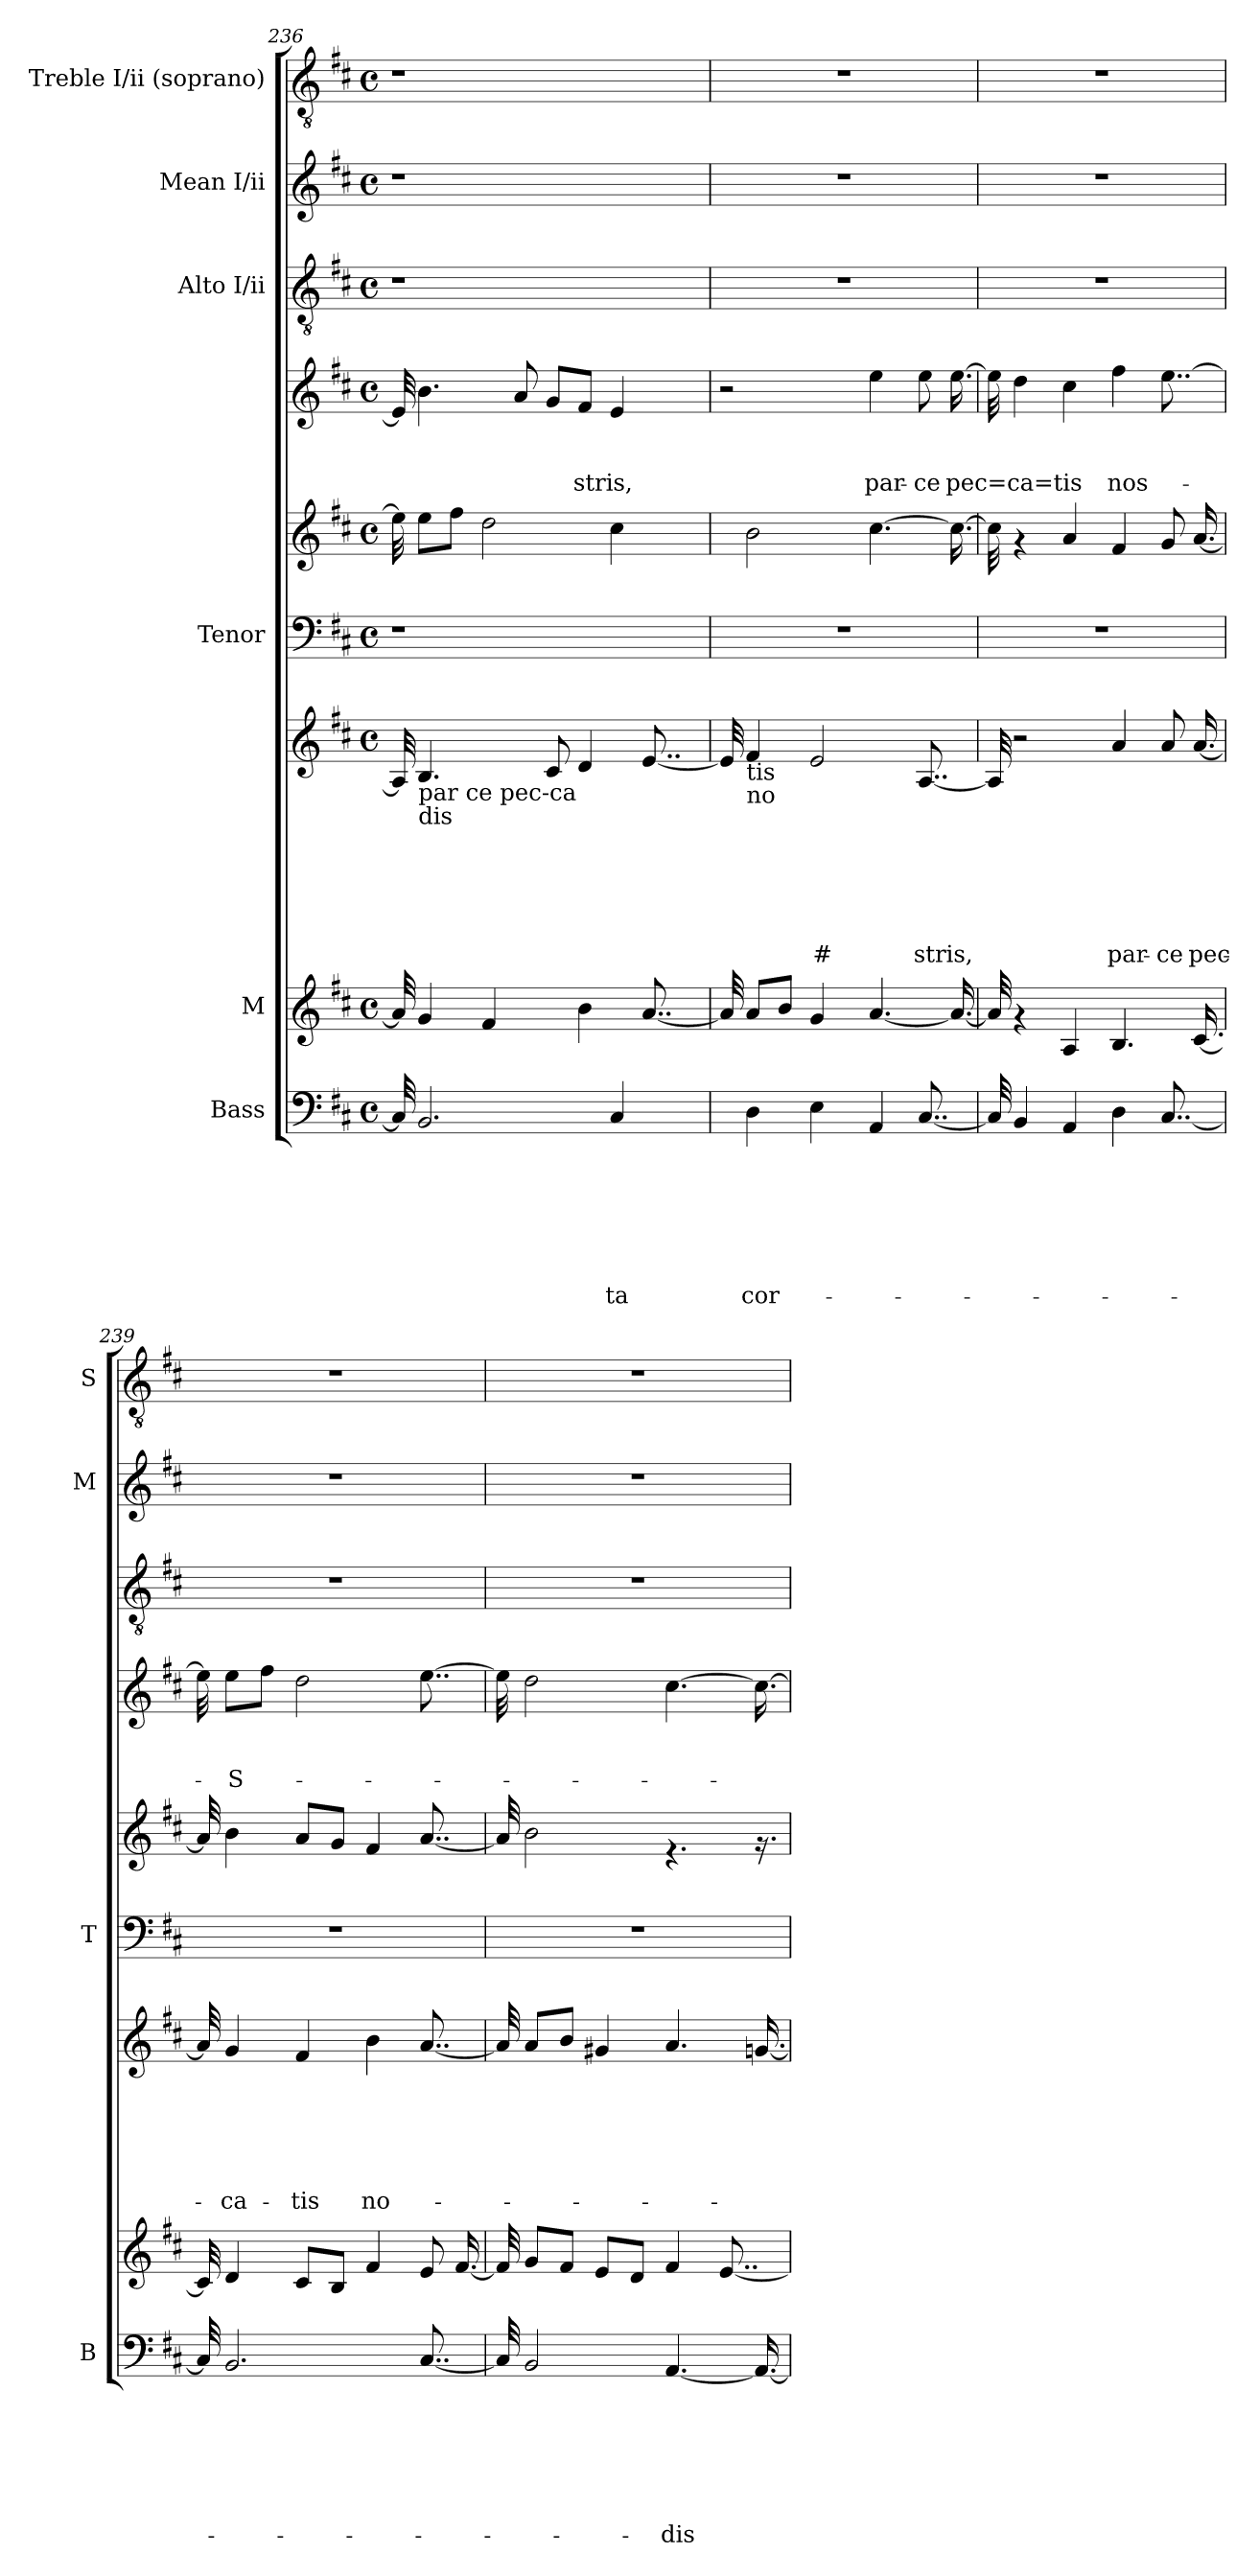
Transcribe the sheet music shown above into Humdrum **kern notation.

**kern	**text	**text	**text	**text	**text	**text	**text	**kern	**kern	**text	**text	**text	**text	**text	**text	**kern	**kern	**kern	**text	**text	**text	**kern	**kern	**kern
*part8	*part8	*part8	*part8	*part8	*part8	*part8	*part8	*part7	*part7	*part7	*part7	*part7	*part7	*part7	*part7	*part6	*part5	*part4	*part4	*part4	*part4	*part3	*part2	*part1
*staff9	*staff9	*staff9	*staff9	*staff9	*staff9	*staff9	*staff9	*staff8	*staff7	*staff7	*staff7	*staff7	*staff7	*staff7	*staff7	*staff6	*staff5	*staff4	*staff4	*staff4	*staff4	*staff3	*staff2	*staff1
*I"Bass	*	*	*	*	*	*	*	*I"M	*	*	*	*	*	*	*	*I"Tenor	*	*	*	*	*	*I"Alto I/ii	*I"Mean I/ii	*I"Treble I/ii (soprano)
*I'B	*	*	*	*	*	*	*	*	*	*	*	*	*	*	*	*I'T	*	*	*	*	*	*	*I'M	*I'S
*clefF4	*	*	*	*	*	*	*	*clefG2	*clefG2	*	*	*	*	*	*	*clefF4	*clefG2	*clefG2	*	*	*	*clefGv2	*clefG2	*clefGv2
*k[f#c#]	*	*	*	*	*	*	*	*k[f#c#]	*k[f#c#]	*	*	*	*	*	*	*k[f#c#]	*k[f#c#]	*k[f#c#]	*	*	*	*k[f#c#]	*k[f#c#]	*k[f#c#]
*D:	*	*	*	*	*	*	*	*D:	*D:	*	*	*	*	*	*	*D:	*D:	*D:	*	*	*	*D:	*D:	*D:
*M4/4	*	*	*	*	*	*	*	*M4/4	*M4/4	*	*	*	*	*	*	*M4/4	*M4/4	*M4/4	*	*	*	*M4/4	*M4/4	*M4/4
*met(c)	*	*	*	*	*	*	*	*met(c)	*met(c)	*	*	*	*	*	*	*met(c)	*met(c)	*met(c)	*	*	*	*met(c)	*met(c)	*met(c)
=236	=236	=236	=236	=236	=236	=236	=236	=236	=236	=236	=236	=236	=236	=236	=236	=236	=236	=236	=236	=236	=236	=236	=236	=236
32C#/]	.	.	.	.	.	.	.	32a/]	32A/]	.	.	.	.	.	.	1r	32ee\]	32e/]	.	.	.	1r	1r	1r
!	!	!	!	!	!	!	!	!	!LO:TX:b:t=par ce pec-ca	!	!	!	!	!	!	!	!	!	!	!	!	!	!	!
!	!	!	!	!	!	!	!	!	!LO:TX:b:t=dis	!	!	!	!	!	!	!	!	!	!	!	!	!	!	!
2.BB/	.	.	.	.	.	.	.	4g/	4.B/	.	.	.	.	.	.	.	8ee\L	4.b\	.	.	.	.	.	.
.	.	.	.	.	.	.	.	.	.	.	.	.	.	.	.	.	8ff#\J	.	.	.	.	.	.	.
.	.	.	.	.	.	.	.	4f#/	.	.	.	.	.	.	.	.	2dd\	.	.	.	.	.	.	.
.	.	.	.	.	.	.	.	.	8ryy	.	.	.	.	.	.	.	.	8a/	.	.	.	.	.	.
.	.	.	.	.	.	.	.	8ryy	8c#/	.	.	.	.	.	.	.	.	8g/L	.	.	.	.	.	.
!	!	!	!	!	!	!	!	!	!	!	!	!	!	!	!	!	!	!	!	!	!LO:LY:b:rj	!	!	!
.	.	.	.	.	.	.	.	4b\	4d/	.	.	.	.	.	.	.	.	8f#/J	.	.	-stris,	.	.	.
!	!	!	!	!	!	!	!LO:LY:b	!	!	!	!	!	!	!	!	!	!	!	!	!	!	!	!	!
4C#/	.	.	.	.	.	.	-ta	.	.	.	.	.	.	.	.	.	4cc#\	4e/	.	.	.	.	.	.
.	.	.	.	.	.	.	.	[<8..a/	[<8..e/	.	.	.	.	.	.	.	.	.	.	.	.	.	.	.
.	.	.	.	.	.	.	.	.	.	.	.	.	.	.	.	8ryy	.	.	.	.	.	8ryy	8ryy	8ryy
16.ryy	.	.	.	.	.	.	.	.	.	.	.	.	.	.	.	.	16.ryy	16.ryy	.	.	.	.	.	.
=237	=237	=237	=237	=237	=237	=237	=237	=237	=237	=237	=237	=237	=237	=237	=237	=237	=237	=237	=237	=237	=237	=237	=237	=237
32ryy	.	.	.	.	.	.	.	32a/]	32e/]	.	.	.	.	.	.	1r	32ryy	2r	.	.	.	1r	1r	1r
!	!	!	!	!	!	!	!	!	!LO:TX:b:t=tis	!	!	!	!	!	!	!	!	!	!	!	!	!	!	!
!	!	!	!	!	!	!	!	!	!LO:TX:b:t=no	!	!	!	!	!	!	!	!	!	!	!	!	!	!	!
!	!	!	!	!	!	!	!LO:LY:b	!	!	!	!	!	!	!	!	!	!	!	!	!	!	!	!	!
4D\	.	.	.	.	.	.	cor-	8a/L	4f#/	.	.	.	.	.	.	.	2b\	.	.	.	.	.	.	.
.	.	.	.	.	.	.	.	8b/J	.	.	.	.	.	.	.	.	.	.	.	.	.	.	.	.
!	!	!	!	!	!	!	!	!	!	!	!	!	!	!	!LO:LY:b	!	!	!	!	!	!	!	!	!
4E\	.	.	.	.	.	.	.	4g/	2e/	.	.	.	.	.	-#	.	.	.	.	.	.	.	.	.
.	.	.	.	.	.	.	.	.	.	.	.	.	.	.	.	.	.	32ryy	.	.	.	.	.	.
!	!	!	!	!	!	!	!	!	!	!	!	!	!	!	!	!	!	!	!	!	!LO:LY:b:rj	!	!	!
4AA/	.	.	.	.	.	.	.	[<4.a/	.	.	.	.	.	.	.	.	[>4.cc#\	4ee\	.	.	par-	.	.	.
!	!	!	!	!	!	!	!	!	!	!	!	!	!	!	!LO:LY:b	!	!	!	!	!	!LO:LY:b:rj	!	!	!
[<8..C#/	.	.	.	.	.	.	.	.	[<8..A/	.	.	.	.	.	stris,	.	.	8ee\	.	.	-ce	.	.	.
!	!	!	!	!	!	!	!	!	!	!	!	!	!	!	!	!	!	!	!	!	!LO:LY:b:rj	!	!	!
.	.	.	.	.	.	.	.	16.a/_	.	.	.	.	.	.	.	.	16.cc#\_	[>16.ee\	.	.	pec=ca=tis	.	.	.
=238	=238	=238	=238	=238	=238	=238	=238	=238	=238	=238	=238	=238	=238	=238	=238	=238	=238	=238	=238	=238	=238	=238	=238	=238
32C#/]	.	.	.	.	.	.	.	32a/]	32A/]	.	.	.	.	.	.	1r	32cc#\]	32ee\]	.	.	.	1r	1r	1r
4BB/	.	.	.	.	.	.	.	4rf	2r	.	.	.	.	.	.	.	4rf	4dd\	.	.	.	.	.	.
4AA/	.	.	.	.	.	.	.	4A/	.	.	.	.	.	.	.	.	4a/	4cc#\	.	.	.	.	.	.
!	!	!	!	!	!	!	!	!	!	!	!	!	!	!	!LO:LY:b	!	!	!	!	!	!LO:LY:b:rj	!	!	!
4D\	.	.	.	.	.	.	.	4.B/	4a/	.	.	.	.	.	par-	.	4f#/	4ff#\	.	.	nos-	.	.	.
!	!	!	!	!	!	!	!	!	!	!	!	!	!	!	!LO:LY:b	!	!	!	!	!	!	!	!	!
[<8..C#/	.	.	.	.	.	.	.	.	8a/	.	.	.	.	.	-ce	.	8g/	[<8..ee\	.	.	.	.	.	.
!	!	!	!	!	!	!	!	!	!	!	!	!	!	!	!LO:LY:b	!	!	!	!	!	!	!	!	!
.	.	.	.	.	.	.	.	[<16.c#/	[<16.a/	.	.	.	.	.	pec-	.	[<16.a/	.	.	.	.	.	.	.
!!LO:LB:g=z
=239	=239	=239	=239	=239	=239	=239	=239	=239	=239	=239	=239	=239	=239	=239	=239	=239	=239	=239	=239	=239	=239	=239	=239	=239
32C#/]	.	.	.	.	.	.	.	32c#/]	32a/]	.	.	.	.	.	.	1r	32a/]	32ee\]	.	.	.	1r	1r	1r
!	!	!	!	!	!	!	!	!	!	!	!	!	!	!	!LO:LY:b	!	!	!	!	!	!LO:LY:b:rj	!	!	!
2.BB/	.	.	.	.	.	.	.	4d/	4g/	.	.	.	.	.	-ca-	.	4b\	8ee\L	.	.	-S-	.	.	.
.	.	.	.	.	.	.	.	.	.	.	.	.	.	.	.	.	.	8ff#\J	.	.	.	.	.	.
!	!	!	!	!	!	!	!	!	!	!	!	!	!	!	!LO:LY:b	!	!	!	!	!	!	!	!	!
.	.	.	.	.	.	.	.	8c#/L	4f#/	.	.	.	.	.	-tis	.	8a/L	2dd\	.	.	.	.	.	.
.	.	.	.	.	.	.	.	8B/J	.	.	.	.	.	.	.	.	8g/J	.	.	.	.	.	.	.
!	!	!	!	!	!	!	!	!	!	!	!	!	!	!	!LO:LY:b	!	!	!	!	!	!	!	!	!
.	.	.	.	.	.	.	.	4f#/	4b\	.	.	.	.	.	no-	.	4f#/	.	.	.	.	.	.	.
[<8..C#/	.	.	.	.	.	.	.	8e/	[<8..a/	.	.	.	.	.	.	.	[<8..a/	[>8..ee\	.	.	.	.	.	.
.	.	.	.	.	.	.	.	[<16.f#/	.	.	.	.	.	.	.	.	.	.	.	.	.	.	.	.
=240	=240	=240	=240	=240	=240	=240	=240	=240	=240	=240	=240	=240	=240	=240	=240	=240	=240	=240	=240	=240	=240	=240	=240	=240
32C#/]	.	.	.	.	.	.	.	32f#/]	32a/]	.	.	.	.	.	.	1r	32a/]	32ee\]	.	.	.	1r	1r	1r
2BB/	.	.	.	.	.	.	.	8g/L	8a/L	.	.	.	.	.	.	.	2b\	2dd\	.	.	.	.	.	.
.	.	.	.	.	.	.	.	8f#/J	8b/J	.	.	.	.	.	.	.	.	.	.	.	.	.	.	.
.	.	.	.	.	.	.	.	8e/L	4g#X/	.	.	.	.	.	.	.	.	.	.	.	.	.	.	.
.	.	.	.	.	.	.	.	8d/J	.	.	.	.	.	.	.	.	.	.	.	.	.	.	.	.
!	!	!	!	!	!	!	!LO:LY:b	!	!	!	!	!	!	!	!	!	!	!	!	!	!	!	!	!
[<4.AA/	.	.	.	.	.	.	-dis	4f#/	4.a/	.	.	.	.	.	.	.	4.rf	[>4.cc#\	.	.	.	.	.	.
.	.	.	.	.	.	.	.	[<8..e/	.	.	.	.	.	.	.	.	.	.	.	.	.	.	.	.
16.AA/_	.	.	.	.	.	.	.	.	[<16.gn/	.	.	.	.	.	.	.	16.rf	16.cc#\_	.	.	.	.	.	.
=	=	=	=	=	=	=	=	=	=	=	=	=	=	=	=	=	=	=	=	=	=	=	=	=
*-	*-	*-	*-	*-	*-	*-	*-	*-	*-	*-	*-	*-	*-	*-	*-	*-	*-	*-	*-	*-	*-	*-	*-	*-
